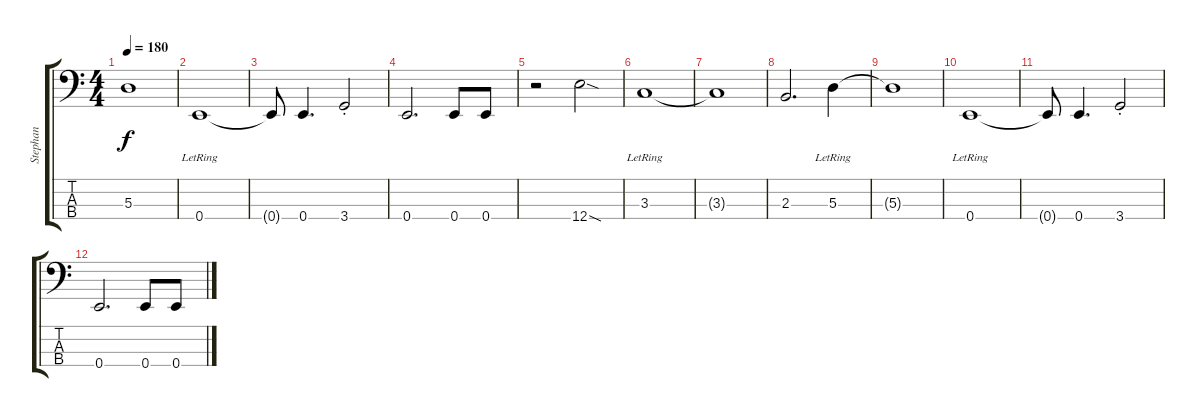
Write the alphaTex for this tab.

\track ("Stephan" "Stephan") {instrument electricbasspick}
\staff {score tabs}
\tuning (G2 D2 A1 E1) {hide}
\ts (4 4)
\tempo 180
\clef f4
\ks c
5.3{t}.1{dy f} |
0.4{lr}.1 |
0.4{t}.8 0.4.4{d} 3.4{st}.2 |
0.4.2{d} 0.4.8 0.4.8 |
r.2 12.4{sod}.2 |
3.3{lr}.1{volume 8} |
3.3{t}.1 |
2.3.2{d} 5.3{lr}.4 |
5.3{t}.1 |
0.4{lr}.1 |
0.4{t}.8 0.4.4{d} 3.4{st}.2 |
0.4.2{d} 0.4.8 0.4.8
